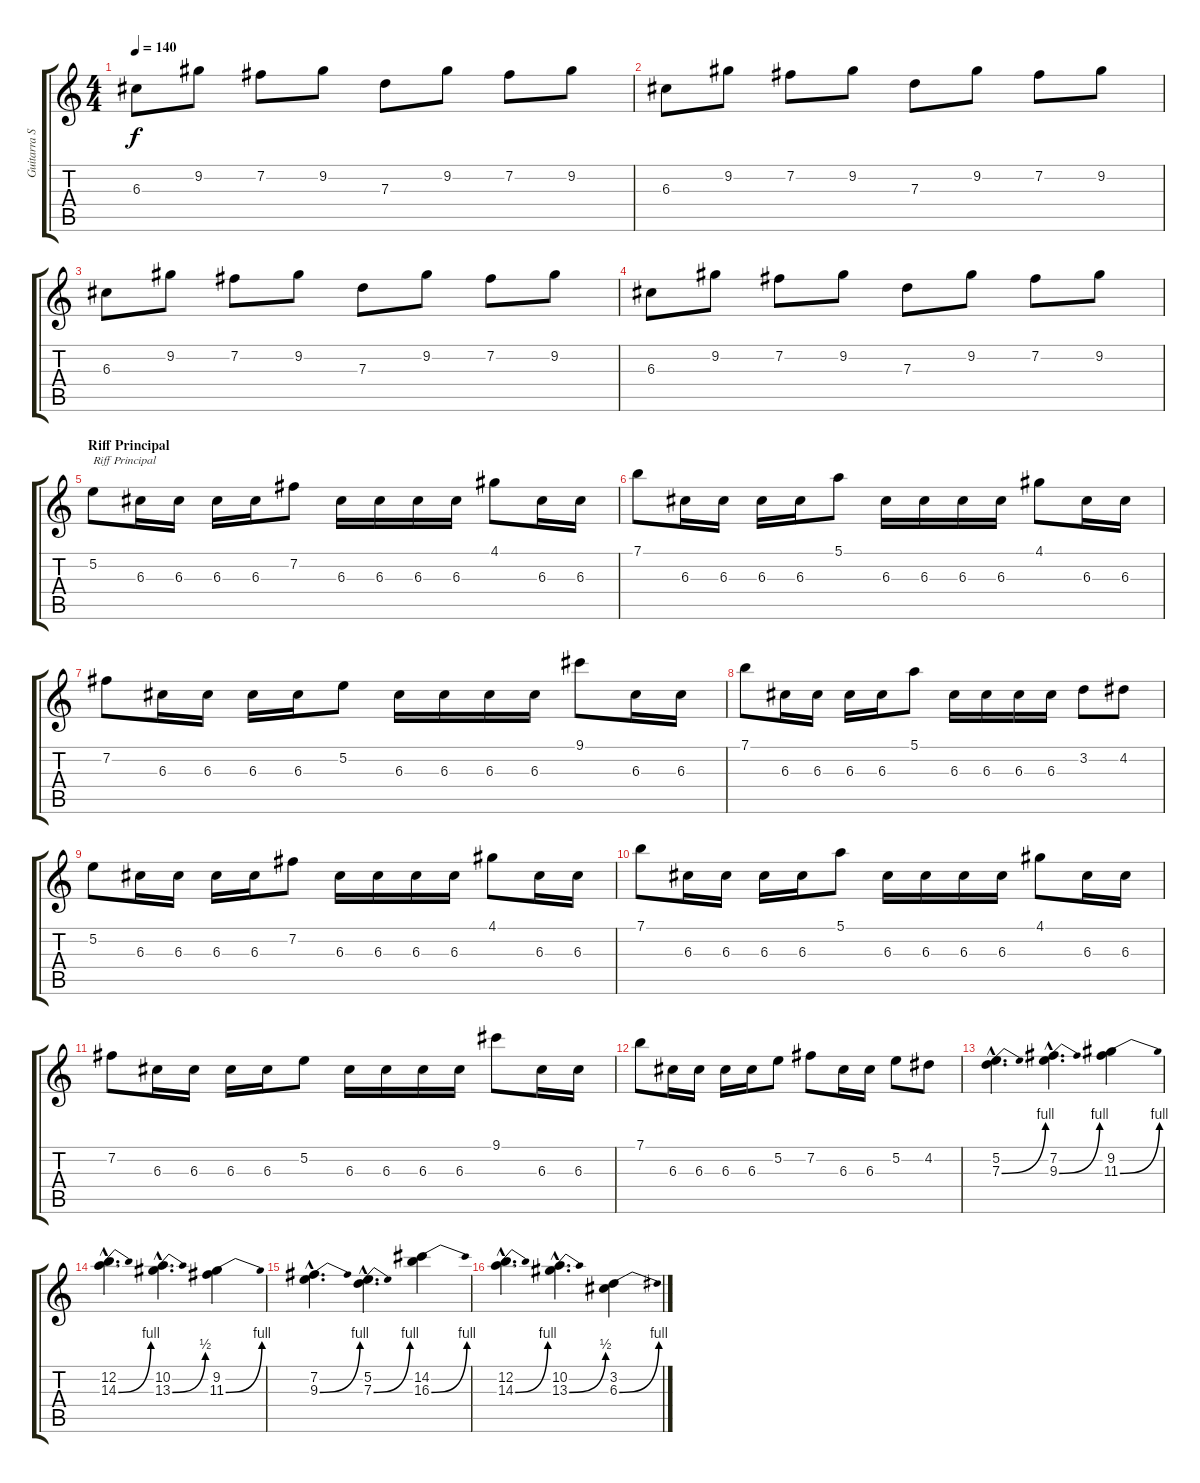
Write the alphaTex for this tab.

\track ("Guitarra Solo" "Guitarra S") {instrument distortionguitar}
\staff {score tabs}
\tuning (E4 B3 G3 D3 A2 E2) {hide}
\ts (4 4)
\tempo 140
\clef g2
\ks c
6.3.8{dy f} 9.2.8 7.2.8 9.2.8 7.3.8 9.2.8 7.2.8 9.2.8 |
6.3.8 9.2.8 7.2.8 9.2.8 7.3.8 9.2.8 7.2.8 9.2.8 |
6.3.8 9.2.8 7.2.8 9.2.8 7.3.8 9.2.8 7.2.8 9.2.8 |
6.3.8 9.2.8 7.2.8 9.2.8 7.3.8 9.2.8 7.2.8 9.2.8 |
\section ("" "Riff Principal")
5.2.8{txt "Riff Principal" volume 13} 6.3.16 6.3.16 6.3.16 6.3.16 7.2.8 6.3.16 6.3.16 6.3.16 6.3.16 4.1.8 6.3.16 6.3.16 |
7.1.8 6.3.16 6.3.16 6.3.16 6.3.16 5.1.8 6.3.16 6.3.16 6.3.16 6.3.16 4.1.8 6.3.16 6.3.16 |
7.2.8 6.3.16 6.3.16 6.3.16 6.3.16 5.2.8 6.3.16 6.3.16 6.3.16 6.3.16 9.1.8 6.3.16 6.3.16 |
7.1.8 6.3.16 6.3.16 6.3.16 6.3.16 5.1.8 6.3.16 6.3.16 6.3.16 6.3.16 3.2.8 4.2.8 |
5.2.8 6.3.16 6.3.16 6.3.16 6.3.16 7.2.8 6.3.16 6.3.16 6.3.16 6.3.16 4.1.8 6.3.16 6.3.16 |
7.1.8 6.3.16 6.3.16 6.3.16 6.3.16 5.1.8 6.3.16 6.3.16 6.3.16 6.3.16 4.1.8 6.3.16 6.3.16 |
7.2.8 6.3.16 6.3.16 6.3.16 6.3.16 5.2.8 6.3.16 6.3.16 6.3.16 6.3.16 9.1.8 6.3.16 6.3.16 |
7.1.8 6.3.16 6.3.16 6.3.16 6.3.16 5.2.8 7.2.8 6.3.16 6.3.16 5.2.8 4.2.8 |
(5.2{hac} 7.3{be (bend 0 0 60 4) hac}).4{d} (7.2{hac} 9.3{be (bend 0 0 60 4) hac}).4{d} (9.2 11.3{be (bend 0 0 60 4)}).4 |
(12.2{hac} 14.3{be (bend 0 0 60 4) hac}).4{d} (10.2{hac} 13.3{be (bend 0 0 60 2) hac}).4{d} (9.2 11.3{be (bend 0 0 60 4)}).4 |
(7.2{hac} 9.3{be (bend 0 0 60 4) hac}).4{d} (5.2{hac} 7.3{be (bend 0 0 60 4) hac}).4{d} (14.2 16.3{be (bend 0 0 60 4)}).4 |
(12.2{hac} 14.3{be (bend 0 0 60 4) hac}).4{d} (10.2{hac} 13.3{be (bend 0 0 60 2) hac}).4{d} (3.2 6.3{be (bend 0 0 60 4)}).4
